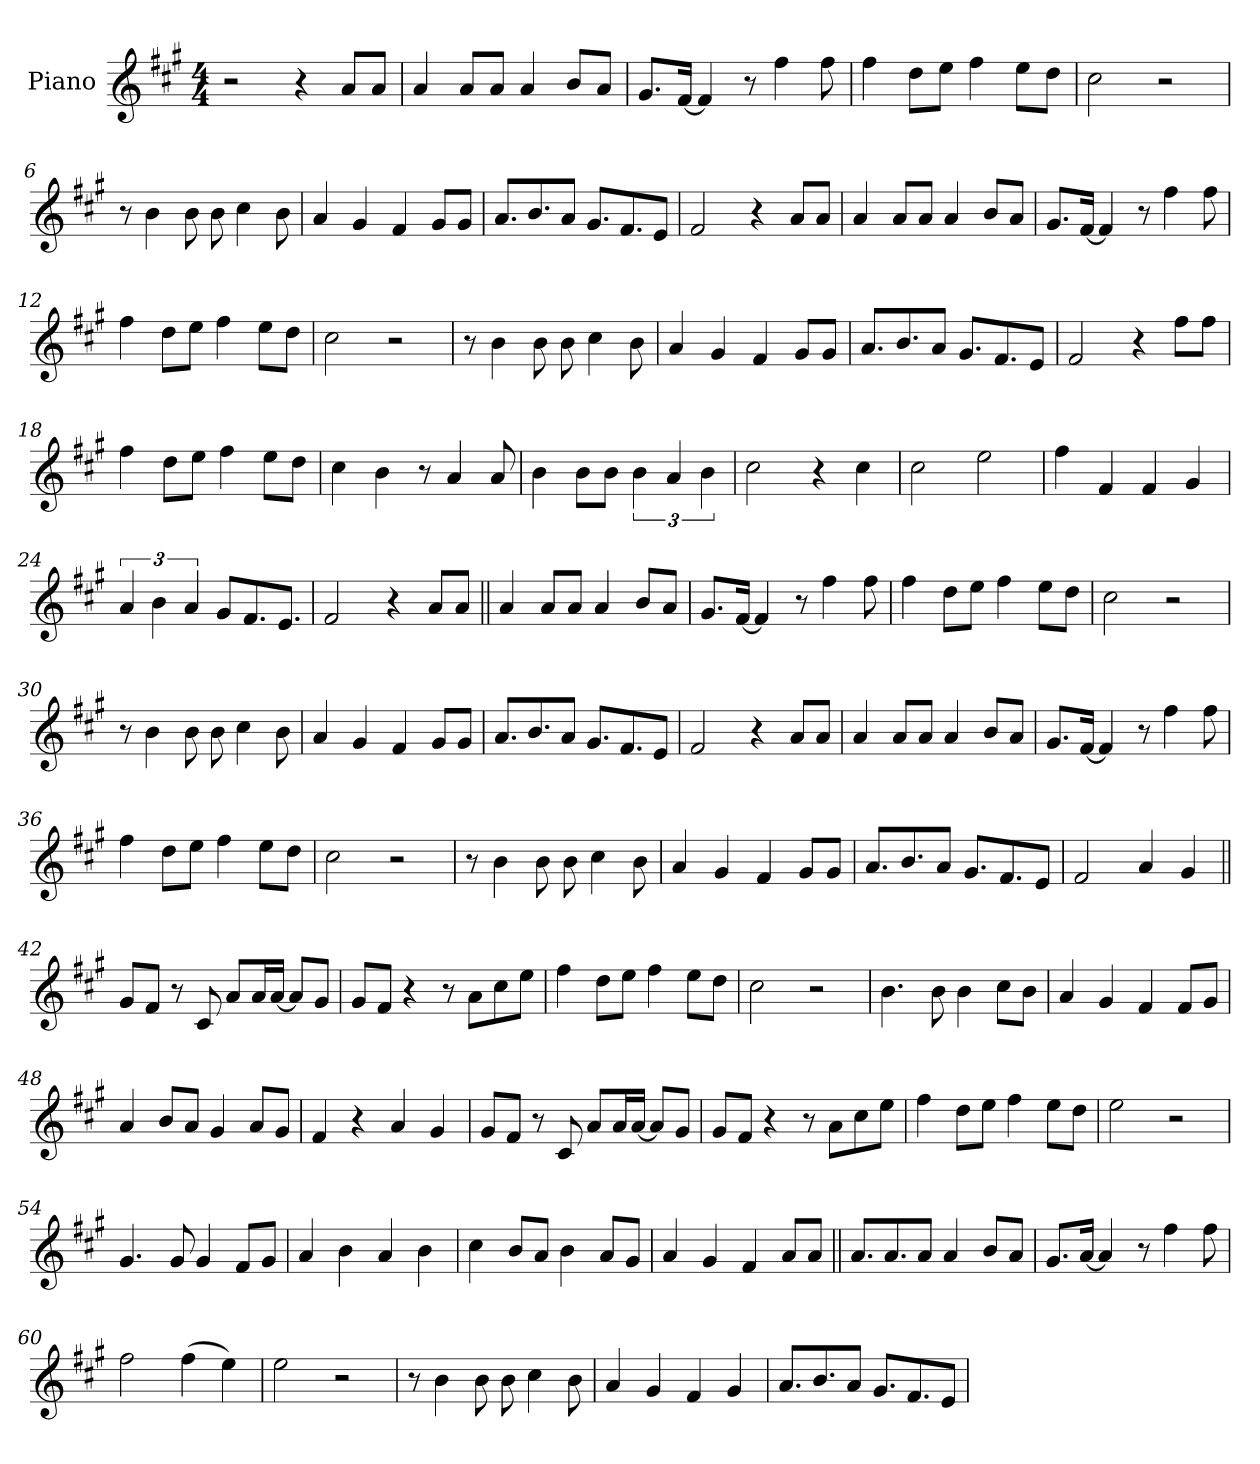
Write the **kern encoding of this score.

**kern
*part1
*staff1
*I"Piano
*I'Pno.
*clefG2
*k[f#c#g#]
*M4/4
*MM160
=1
2r
4r
8aL
8aJ
=2
4a
8aL
8aJ
4a
8bL
8aJ
=3
8.g#L
[16f#Jk
4f#]
8r
4ff#
8ff#
=4
4ff#
8ddL
8eeJ
4ff#
8eeL
8ddJ
=5
2cc#
2r
=6
8r
4b
8b
8b
4cc#
8b
=7
4a
4g#
4f#
8g#L
8g#J
=8
8.aL
8.b
8aJ
8.g#L
8.f#
8eJ
=9
2f#
4r
8aL
8aJ
=10
4a
8aL
8aJ
4a
8bL
8aJ
=11
8.g#L
[16f#Jk
4f#]
8r
4ff#
8ff#
=12
4ff#
8ddL
8eeJ
4ff#
8eeL
8ddJ
=13
2cc#
2r
=14
8r
4b
8b
8b
4cc#
8b
=15
4a
4g#
4f#
8g#L
8g#J
=16
8.aL
8.b
8aJ
8.g#L
8.f#
8eJ
=17
2f#
4r
8ff#L
8ff#J
=18
4ff#
8ddL
8eeJ
4ff#
8eeL
8ddJ
=19
4cc#
4b
8r
4a
8a
=20
4b
8bL
8bJ
6b
6a
6b
=21
2cc#
4r
4cc#
=22
2cc#
2ee
=23
4ff#
4f#
4f#
4g#
=24
6a
6b
6a
8g#L
8.f#
8.eJ
=25
2f#
4r
8aL
8aJ
=26||
4a
8aL
8aJ
4a
8bL
8aJ
=27
8.g#L
[16f#Jk
4f#]
8r
4ff#
8ff#
=28
4ff#
8ddL
8eeJ
4ff#
8eeL
8ddJ
=29
2cc#
2r
=30
8r
4b
8b
8b
4cc#
8b
=31
4a
4g#
4f#
8g#L
8g#J
=32
8.aL
8.b
8aJ
8.g#L
8.f#
8eJ
=33
2f#
4r
8aL
8aJ
=34
4a
8aL
8aJ
4a
8bL
8aJ
=35
8.g#L
[16f#Jk
4f#]
8r
4ff#
8ff#
=36
4ff#
8ddL
8eeJ
4ff#
8eeL
8ddJ
=37
2cc#
2r
=38
8r
4b
8b
8b
4cc#
8b
=39
4a
4g#
4f#
8g#L
8g#J
=40
8.aL
8.b
8aJ
8.g#L
8.f#
8eJ
=41
2f#
4a
4g#
=42||
8g#L
8f#J
8r
8c#
8aL
16aL
[16aJJ
8aL]
8g#J
=43
8g#L
8f#J
4r
8r
8aL
8cc#
8eeJ
=44
4ff#
8ddL
8eeJ
4ff#
8eeL
8ddJ
=45
2cc#
2r
=46
4.b
8b
4b
8cc#L
8bJ
=47
4a
4g#
4f#
8f#L
8g#J
=48
4a
8bL
8aJ
4g#
8aL
8g#J
=49
4f#
4r
4a
4g#
=50
8g#L
8f#J
8r
8c#
8aL
16aL
[16aJJ
8aL]
8g#J
=51
8g#L
8f#J
4r
8r
8aL
8cc#
8eeJ
=52
4ff#
8ddL
8eeJ
4ff#
8eeL
8ddJ
=53
2ee
2r
=54
4.g#
8g#
4g#
8f#L
8g#J
=55
4a
4b
4a
4b
=56
4cc#
8bL
8aJ
4b
8aL
8g#J
=57
4a
4g#
4f#
8aL
8aJ
=58||
8.aL
8.a
8aJ
4a
8bL
8aJ
=59
8.g#L
[16aJk
4a]
8r
4ff#
8ff#
=60
2ff#
(>4ff#
4ee)
=61
2ee
2r
=62
8r
4b
8b
8b
4cc#
8b
=63
4a
4g#
4f#
4g#
=64
8.aL
8.b
8aJ
8.g#L
8.f#
8eJ
=
*-
